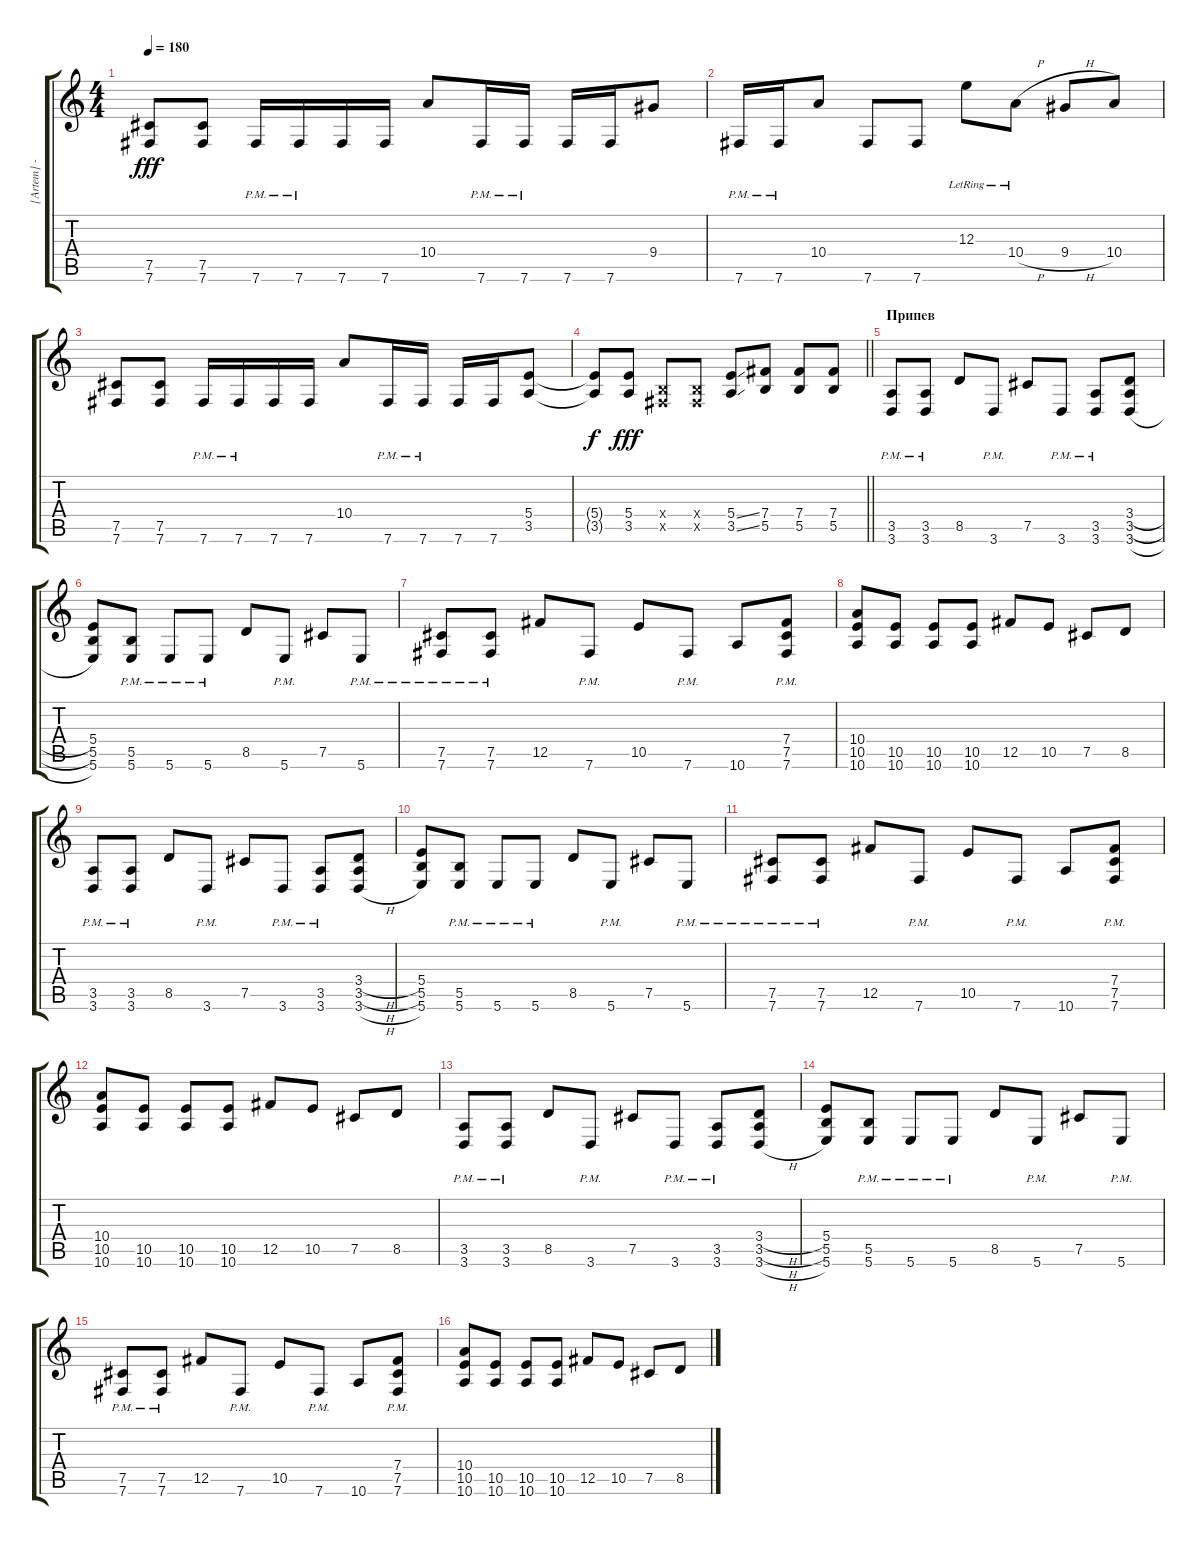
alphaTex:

\track ("[Artem] - Solo Gutiar " "[Artem] - ") {instrument overdrivenguitar}
\staff {score tabs}
\tuning (Db4 Ab3 E3 B2 Gb2 B1) {hide}
\ts (4 4)
\tempo 180
\clef g2
\ks c
(7.5 7.6).8{dy fff} (7.5 7.6).8 7.6{pm}.16 7.6{pm}.16 7.6.16 7.6.16 10.4.8 7.6{pm}.16 7.6{pm}.16 7.6.16 7.6.16 9.4.8 |
7.6{pm}.16 7.6{pm}.16 10.4.8 7.6.8 7.6.8 12.3{lr}.8 10.4{h lr}.8 9.4{h}.8 10.4.8 |
(7.5 7.6).8 (7.5 7.6).8 7.6{pm}.16 7.6{pm}.16 7.6.16 7.6.16 10.4.8 7.6{pm}.16 7.6{pm}.16 7.6.16 7.6.16 (5.4 3.5).8 |
\barLineRight lightlight
(5.4{t} 3.5{t}).8{dy f} (5.4 3.5).8{dy fff} (0.4{x} 0.5{x}).8 (0.4{x} 0.5{x}).8 (5.4{ss} 3.5{ss}).8 (7.4 5.5).8 (7.4 5.5).8 (7.4 5.5).8 |
\section ("" "Припев")
(3.5{pm} 3.6{pm}).8 (3.5{pm} 3.6{pm}).8 8.5.8 3.6{pm}.8 7.5.8 3.6{pm}.8 (3.5{pm} 3.6{pm}).8 (3.4{h} 3.5{h} 3.6{h}).8 |
(5.4 5.5 5.6).8 (5.5{pm} 5.6{pm}).8 5.6{pm}.8 5.6{pm}.8 8.5.8 5.6{pm}.8 7.5.8 5.6{pm}.8 |
(7.5{pm} 7.6{pm}).8 (7.5{pm} 7.6{pm}).8 12.5.8 7.6{pm}.8 10.5.8 7.6{pm}.8 10.6.8 (7.4 7.5 7.6{pm}).8 |
(10.4 10.5 10.6).8 (10.5 10.6).8 (10.5 10.6).8 (10.5 10.6).8 12.5.8 10.5.8 7.5.8 8.5.8 |
(3.5{pm} 3.6{pm}).8 (3.5{pm} 3.6{pm}).8 8.5.8 3.6{pm}.8 7.5.8 3.6{pm}.8 (3.5{pm} 3.6{pm}).8 (3.4{h} 3.5{h} 3.6{h}).8 |
(5.4 5.5 5.6).8 (5.5{pm} 5.6{pm}).8 5.6{pm}.8 5.6{pm}.8 8.5.8 5.6{pm}.8 7.5.8 5.6{pm}.8 |
(7.5{pm} 7.6{pm}).8 (7.5{pm} 7.6{pm}).8 12.5.8 7.6{pm}.8 10.5.8 7.6{pm}.8 10.6.8 (7.4 7.5 7.6{pm}).8 |
(10.4 10.5 10.6).8 (10.5 10.6).8 (10.5 10.6).8 (10.5 10.6).8 12.5.8 10.5.8 7.5.8 8.5.8 |
(3.5{pm} 3.6{pm}).8 (3.5{pm} 3.6{pm}).8 8.5.8 3.6{pm}.8 7.5.8 3.6{pm}.8 (3.5{pm} 3.6{pm}).8 (3.4{h} 3.5{h} 3.6{h}).8 |
(5.4 5.5 5.6).8 (5.5{pm} 5.6{pm}).8 5.6{pm}.8 5.6{pm}.8 8.5.8 5.6{pm}.8 7.5.8 5.6{pm}.8 |
(7.5{pm} 7.6{pm}).8 (7.5{pm} 7.6{pm}).8 12.5.8 7.6{pm}.8 10.5.8 7.6{pm}.8 10.6.8 (7.4 7.5 7.6{pm}).8 |
(10.4 10.5 10.6).8 (10.5 10.6).8 (10.5 10.6).8 (10.5 10.6).8 12.5.8 10.5.8 7.5.8 8.5.8
